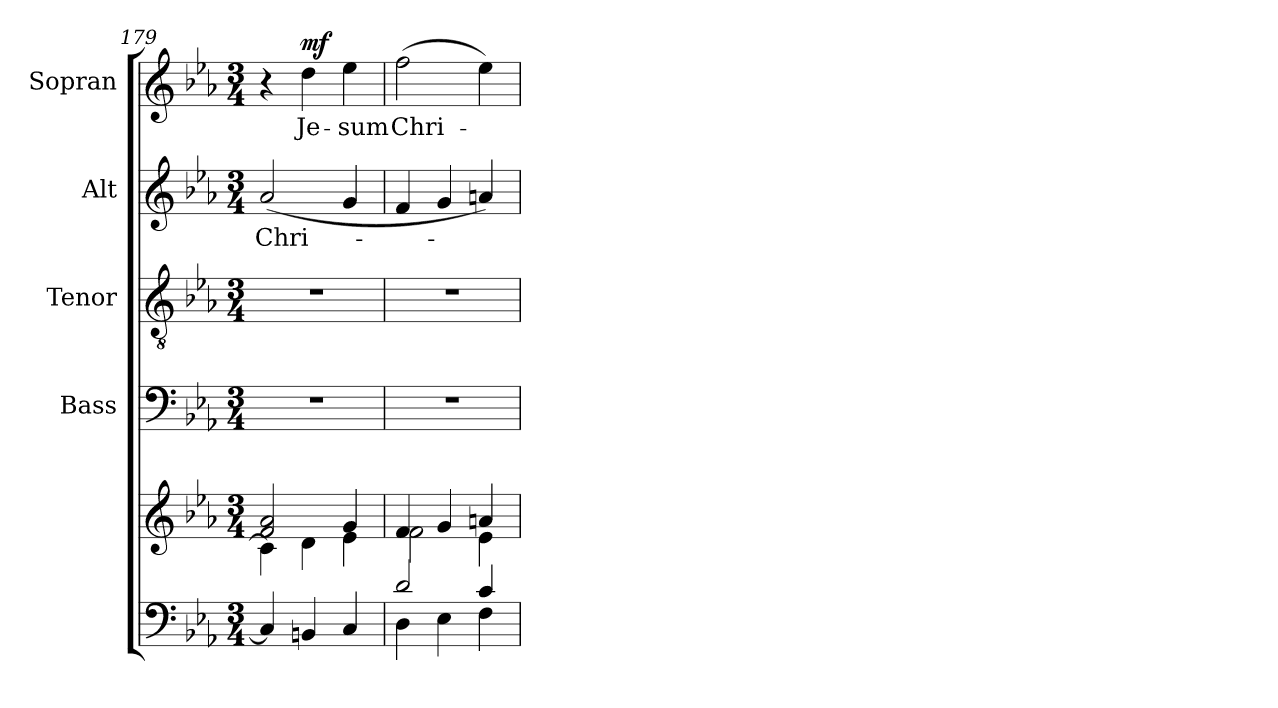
**kern	**kern	**kern	**kern	**kern	**text	**kern	**text	**dynam
*part5	*part5	*part4	*part3	*part2	*part2	*part1	*part1	*part1
*staff6	*staff5	*staff4	*staff3	*staff2	*staff2	*staff1	*staff1	*staff1
*	*	*I"Bass	*I"Tenor	*I"Alt	*	*I"Sopran	*	*
*	*	*I'B.	*I'T.	*I'A.	*	*I'S.	*	*
*clefF4	*clefG2	*clefF4	*clefGv2	*clefG2	*	*clefG2	*	*
*k[b-e-a-]	*k[b-e-a-]	*k[b-e-a-]	*k[b-e-a-]	*k[b-e-a-]	*	*k[b-e-a-]	*	*
*E-:	*E-:	*E-:	*E-:	*E-:	*	*E-:	*	*
*M3/4	*M3/4	*M3/4	*M3/4	*M3/4	*	*M3/4	*	*
=179	=179	=179	=179	=179	=179	=179	=179	=179
*	*^	*	*	*	*	*	*	*
!	!	!	!	!	!	!LO:LY:b	!	!	!
4C/]	2f/ 2a-/	4c\]	2.r	2.r	(<2a-/	Chri-	4r	.	.
!	!	!	!	!	!	!	!	!LO:LY:b	!LO:DY:a
4BBn/	.	4d\	.	.	.	.	4dd\	Je-	mf
!	!	!	!	!	!	!	!	!LO:LY:b	!
4C/	4g/	4e-\	.	.	4g/	.	4ee-\	-sum	.
=180	=180	=180	=180	=180	=180	=180	=180	=180	=180
*^	*	*	*	*	*	*	*	*	*
!	!	!	!	!	!	!	!	!	!LO:LY:b	!
2d/	4D\	4f/	2f\	2.r	2.r	4f/	.	(>2ff\	Chri-	.
.	4E-\	4g/	.	.	.	4g/	.	.	.	.
4c/	4F\	4an/	4e-\	.	.	4an/)	.	4ee-\)	.	.
*v	*v	*	*	*	*	*	*	*	*	*
*	*v	*v	*	*	*	*	*	*	*
=	=	=	=	=	=	=	=	=
*-	*-	*-	*-	*-	*-	*-	*-	*-
